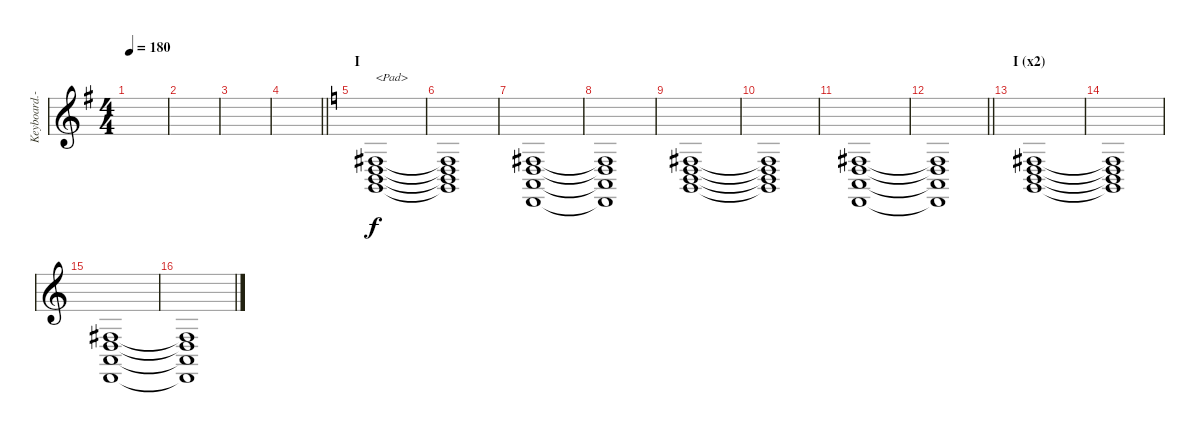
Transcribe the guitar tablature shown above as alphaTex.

\track ("Keyboard.-II" "Keyboard.-") {instrument pad2warm}
\staff {score}
\tuning (B3 Gb3 D3 A2 E2 B1) {hide}
\ts (4 4)
\tempo 180
\clef g2
\ks g
|
|
|
\barLineRight lightlight
|
\section ("" "I")
\ks c
(0.2 0.3 2.4 3.5).1{txt "<Pad>"} |
(0.2{t} 0.3{t} 2.4{t} 3.5{t}).1 |
(0.2 0.3 0.4 3.6).1 |
(0.2{t} 0.3{t} 0.4{t} 3.6{t}).1 |
(0.2 0.3 2.4 3.5).1 |
(0.2{t} 0.3{t} 2.4{t} 3.5{t}).1 |
(0.2 0.3 0.4 3.6).1 |
\barLineRight lightlight
(0.2{t} 0.3{t} 0.4{t} 3.6{t}).1 |
\section ("" "I (x2)")
(0.2 0.3 2.4 3.5).1 |
(0.2{t} 0.3{t} 2.4{t} 3.5{t}).1 |
(0.2 0.3 0.4 3.6).1 |
(0.2{t} 0.3{t} 0.4{t} 3.6{t}).1
